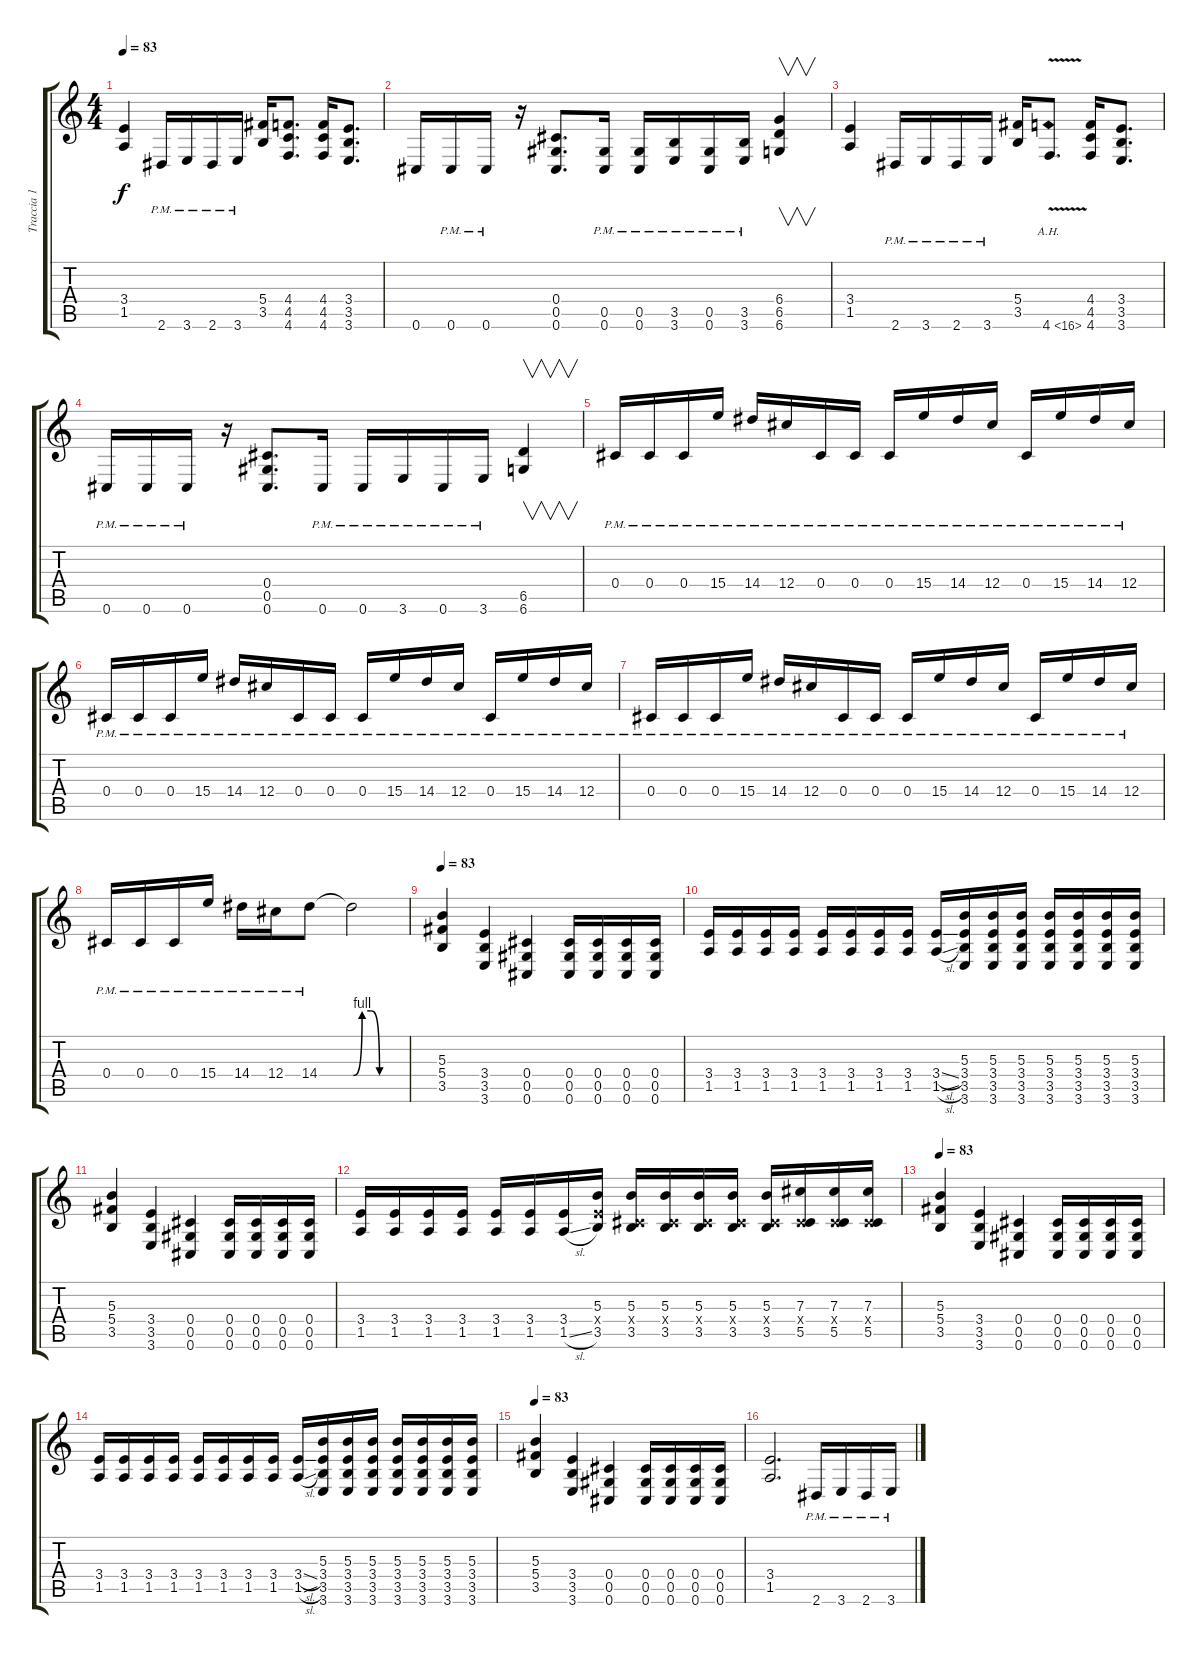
\track ("Traccia 1" "Traccia 1") {instrument electricguitarclean}
\staff {score tabs}
\tuning (Eb4 Bb3 Gb3 Db3 Ab2 Db2) {hide}
\ts (4 4)
\tempo 83
\clef g2
\ks c
(3.4 1.5).4{dy f} 2.6{pm}.16 3.6{pm}.16 2.6{pm}.16 3.6{pm}.16 (5.4 3.5).16 (4.4 4.5 4.6).8{d} (4.4 4.5 4.6).16 (3.4 3.5 3.6).8{d} |
0.6.16 0.6{pm}.16 0.6{pm}.16 r.16 (0.4 0.5 0.6).8{d} (0.5 0.6{pm}).16 (0.5 0.6{pm}).16 (3.5 3.6{pm}).16 (0.5 0.6{pm}).16 (3.5 3.6{pm}).16 (6.4 6.5 6.6).4{v} |
(3.4 1.5).4 2.6{pm}.16 3.6{pm}.16 2.6{pm}.16 3.6{pm}.16 (5.4 3.5).16 4.6{ah 12 v}.8{d} (4.4 4.5 4.6).16 (3.4 3.5 3.6).8{d} |
0.6{pm}.16 0.6{pm}.16 0.6{pm}.16 r.16 (0.4 0.5 0.6).8{d} 0.6{pm}.16 0.6{pm}.16 3.6{pm}.16 0.6{pm}.16 3.6{pm}.16 (6.5 6.6).4{v} |
0.4{pm}.16 0.4{pm}.16 0.4{pm}.16 15.4{pm}.16 14.4{pm}.16 12.4{pm}.16 0.4{pm}.16 0.4{pm}.16 0.4{pm}.16 15.4{pm}.16 14.4{pm}.16 12.4{pm}.16 0.4{pm}.16 15.4{pm}.16 14.4{pm}.16 12.4{pm}.16 |
0.4{pm}.16 0.4{pm}.16 0.4{pm}.16 15.4{pm}.16 14.4{pm}.16 12.4{pm}.16 0.4{pm}.16 0.4{pm}.16 0.4{pm}.16 15.4{pm}.16 14.4{pm}.16 12.4{pm}.16 0.4{pm}.16 15.4{pm}.16 14.4{pm}.16 12.4{pm}.16 |
0.4{pm}.16 0.4{pm}.16 0.4{pm}.16 15.4{pm}.16 14.4{pm}.16 12.4{pm}.16 0.4{pm}.16 0.4{pm}.16 0.4{pm}.16 15.4{pm}.16 14.4{pm}.16 12.4{pm}.16 0.4{pm}.16 15.4{pm}.16 14.4{pm}.16 12.4{pm}.16 |
0.4{pm}.16 0.4{pm}.16 0.4{pm}.16 15.4{pm}.16 14.4{pm}.16 12.4{pm}.16 14.4{pm}.8 14.4{be (custom 0 0 10 4 20 4 30 0 60 0) t}.2 |
\tempo 83
(5.3 5.4 3.5).4{instrument distortionguitar} (3.4 3.5 3.6).4 (0.4 0.5 0.6).4 (0.4 0.5 0.6).16 (0.4 0.5 0.6).16 (0.4 0.5 0.6).16 (0.4 0.5 0.6).16 |
(3.4 1.5).16 (3.4 1.5).16 (3.4 1.5).16 (3.4 1.5).16 (3.4 1.5).16 (3.4 1.5).16 (3.4 1.5).16 (3.4 1.5).16 (3.4{sl} 1.5{sl}).16 (5.3 3.4 3.5 3.6).16 (5.3 3.4 3.5 3.6).16 (5.3 3.4 3.5 3.6).16 (5.3 3.4 3.5 3.6).16 (5.3 3.4 3.5 3.6).16 (5.3 3.4 3.5 3.6).16 (5.3 3.4 3.5 3.6).16 |
(5.3 5.4 3.5).4 (3.4 3.5 3.6).4 (0.4 0.5 0.6).4 (0.4 0.5 0.6).16 (0.4 0.5 0.6).16 (0.4 0.5 0.6).16 (0.4 0.5 0.6).16 |
(3.4 1.5).16 (3.4 1.5).16 (3.4 1.5).16 (3.4 1.5).16 (3.4 1.5).16 (3.4 1.5).16 (3.4 1.5{sl}).16 (5.3 3.4{x} 3.5).16 (5.3 0.4{x} 3.5).16 (5.3 0.4{x} 3.5).16 (5.3 0.4{x} 3.5).16 (5.3 0.4{x} 3.5).16 (5.3 0.4{x} 3.5).16 (7.3 0.4{x} 5.5).16 (7.3 0.4{x} 5.5).16 (7.3 0.4{x} 5.5).16 |
\tempo 83
(5.3 5.4 3.5).4{instrument distortionguitar} (3.4 3.5 3.6).4 (0.4 0.5 0.6).4 (0.4 0.5 0.6).16 (0.4 0.5 0.6).16 (0.4 0.5 0.6).16 (0.4 0.5 0.6).16 |
(3.4 1.5).16 (3.4 1.5).16 (3.4 1.5).16 (3.4 1.5).16 (3.4 1.5).16 (3.4 1.5).16 (3.4 1.5).16 (3.4 1.5).16 (3.4{sl} 1.5{sl}).16 (5.3 3.4 3.5 3.6).16 (5.3 3.4 3.5 3.6).16 (5.3 3.4 3.5 3.6).16 (5.3 3.4 3.5 3.6).16 (5.3 3.4 3.5 3.6).16 (5.3 3.4 3.5 3.6).16 (5.3 3.4 3.5 3.6).16 |
\tempo 83
(5.3 5.4 3.5).4{instrument distortionguitar} (3.4 3.5 3.6).4 (0.4 0.5 0.6).4 (0.4 0.5 0.6).16 (0.4 0.5 0.6).16 (0.4 0.5 0.6).16 (0.4 0.5 0.6).16 |
(3.4 1.5).2{d} 2.6{pm}.16 3.6{pm}.16 2.6{pm}.16 3.6{pm}.16
